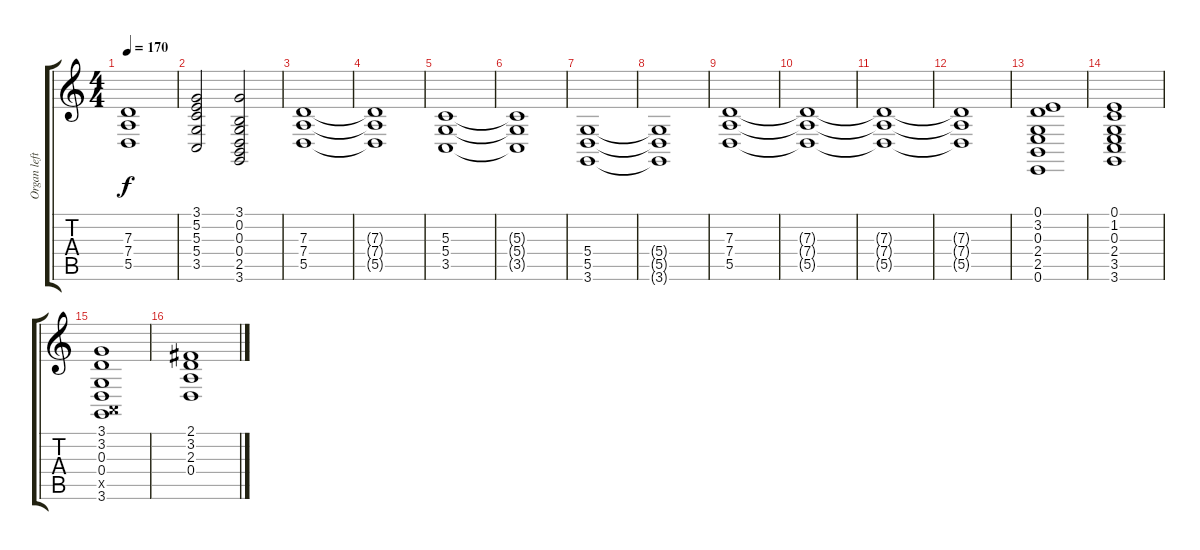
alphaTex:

\track ("Organ left hand" "Organ left") {instrument rockorgan}
\staff {score tabs}
\tuning (E4 B3 G3 D3 A2 E2) {hide}
\ts (4 4)
\tempo 170
\clef g2
\ks c
(7.3{t} 7.4{t} 5.5{t}).1{dy f} |
(3.1 5.2 5.3 5.4 3.5).2 (3.1 0.2 0.3 0.4 2.5 3.6).2 |
(7.3 7.4 5.5).1 |
(7.3{t} 7.4{t} 5.5{t}).1 |
(5.3 5.4 3.5).1 |
(5.3{t} 5.4{t} 3.5{t}).1 |
(5.4 5.5 3.6).1 |
(5.4{t} 5.5{t} 3.6{t}).1 |
(7.3 7.4 5.5).1 |
(7.3{t} 7.4{t} 5.5{t}).1 |
(7.3{t} 7.4{t} 5.5{t}).1 |
(7.3{t} 7.4{t} 5.5{t}).1 |
(0.1 3.2 0.3 2.4 2.5 0.6).1 |
(0.1 1.2 0.3 2.4 3.5 3.6).1 |
(3.1 3.2 0.3 0.4 0.5{x} 3.6).1 |
(2.1 3.2 2.3 0.4).1
